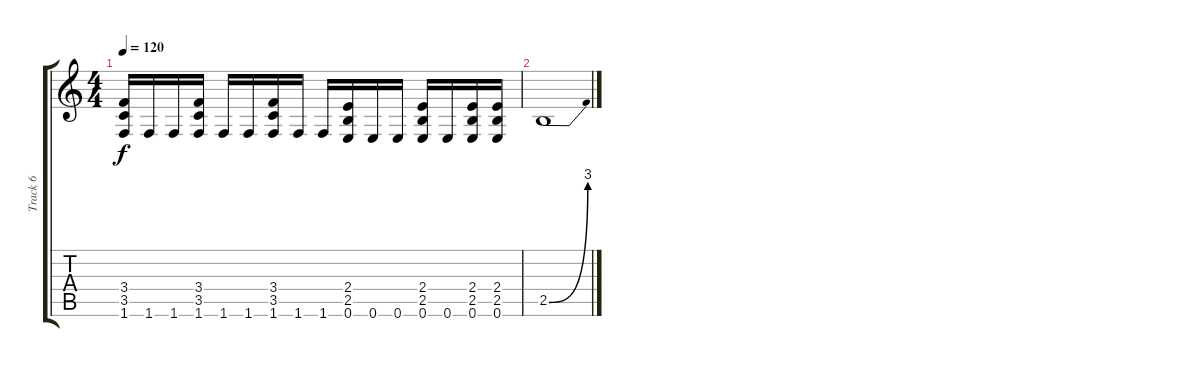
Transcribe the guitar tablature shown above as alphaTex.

\track ("Track 6" "Track 6") {instrument distortionguitar}
\staff {score tabs}
\tuning (E4 B3 G3 D3 A2 E2) {hide}
\ts (4 4)
\tempo 120
\clef g2
\ks c
(3.4 3.5 1.6).16{dy f} 1.6.16 1.6.16 (3.4 3.5 1.6).16 1.6.16 1.6.16 (3.4 3.5 1.6).16 1.6.16 1.6.16 (2.4 2.5 0.6).16 0.6.16 0.6.16 (2.4 2.5 0.6).16 0.6.16 (2.4 2.5 0.6).16 (2.4 2.5 0.6).16 |
2.5{be (bend 0 0 60 12)}.1
